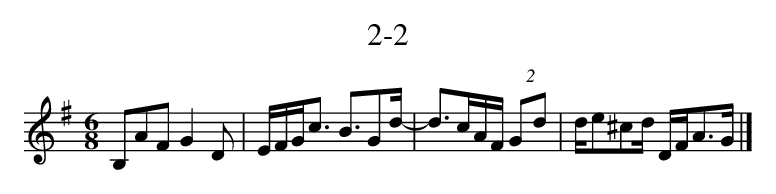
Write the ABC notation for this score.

X:1-2
T:2-2
M:6/8
L:1/4
K:G
B,/A/F/ G D/ | E//F//G//c3// B3//G/d//- | d3//c//A//F// (2G/d/ | d//e/^c/d// D//F//A3//G// |]
